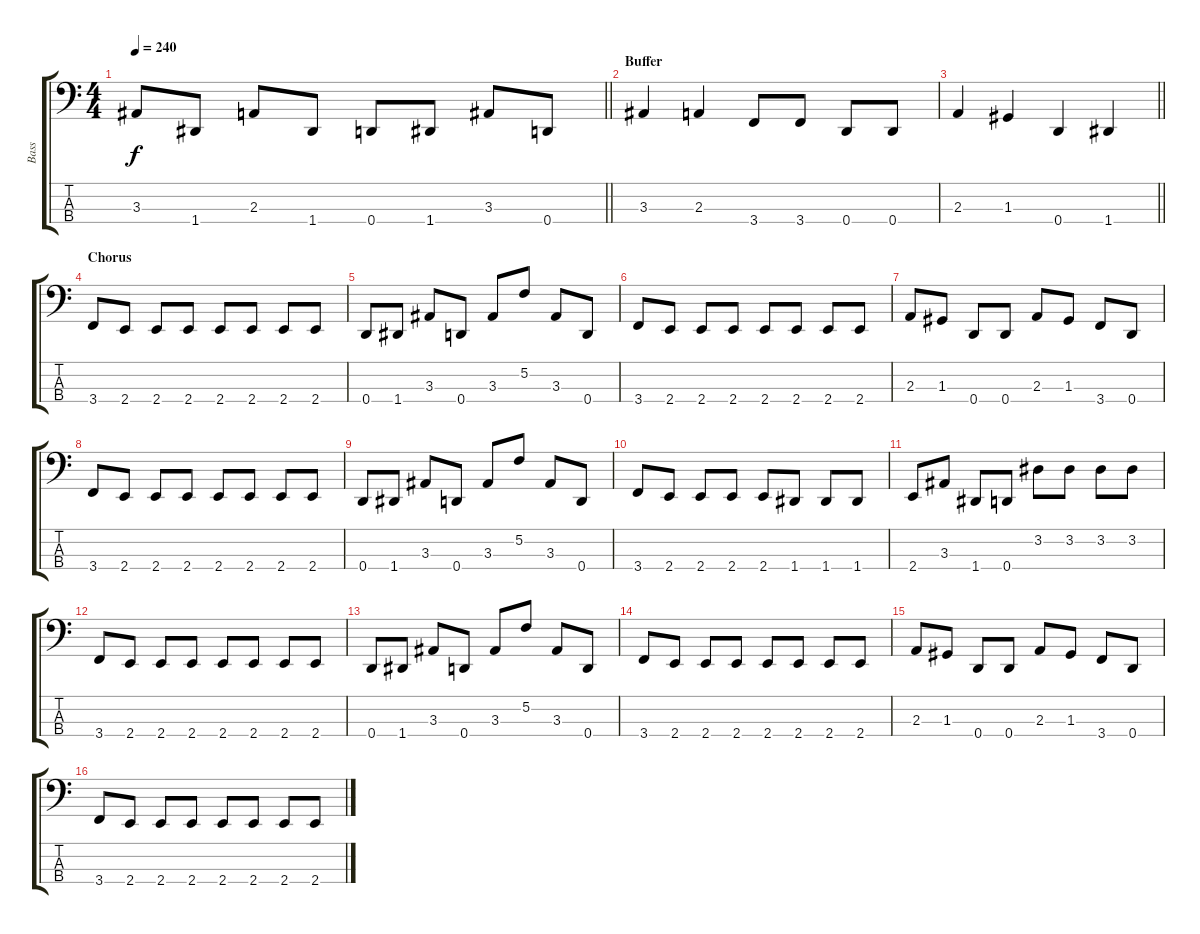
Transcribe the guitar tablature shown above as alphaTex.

\track ("Bass" "Bass") {instrument electricbasspick}
\staff {score tabs}
\tuning (F2 C2 G1 D1) {hide}
\ts (4 4)
\tempo 240
\clef f4
\barLineRight lightlight
\ks c
3.3.8{dy f} 1.4.8 2.3.8 1.4.8 0.4.8 1.4.8 3.3.8 0.4.8 |
\section ("" "Buffer")
3.3.4 2.3.4 3.4.8 3.4.8 0.4.8 0.4.8 |
\barLineRight lightlight
2.3.4 1.3.4 0.4.4 1.4.4 |
\section ("" "Chorus")
3.4.8 2.4.8 2.4.8 2.4.8 2.4.8 2.4.8 2.4.8 2.4.8 |
0.4.8 1.4.8 3.3.8 0.4.8 3.3.8 5.2.8 3.3.8 0.4.8 |
3.4.8 2.4.8 2.4.8 2.4.8 2.4.8 2.4.8 2.4.8 2.4.8 |
2.3.8 1.3.8 0.4.8 0.4.8 2.3.8 1.3.8 3.4.8 0.4.8 |
3.4.8 2.4.8 2.4.8 2.4.8 2.4.8 2.4.8 2.4.8 2.4.8 |
0.4.8 1.4.8 3.3.8 0.4.8 3.3.8 5.2.8 3.3.8 0.4.8 |
3.4.8 2.4.8 2.4.8 2.4.8 2.4.8 1.4.8 1.4.8 1.4.8 |
2.4.8 3.3.8 1.4.8 0.4.8 3.2.8 3.2.8 3.2.8 3.2.8 |
3.4.8 2.4.8 2.4.8 2.4.8 2.4.8 2.4.8 2.4.8 2.4.8 |
0.4.8 1.4.8 3.3.8 0.4.8 3.3.8 5.2.8 3.3.8 0.4.8 |
3.4.8 2.4.8 2.4.8 2.4.8 2.4.8 2.4.8 2.4.8 2.4.8 |
2.3.8 1.3.8 0.4.8 0.4.8 2.3.8 1.3.8 3.4.8 0.4.8 |
3.4.8 2.4.8 2.4.8 2.4.8 2.4.8 2.4.8 2.4.8 2.4.8
